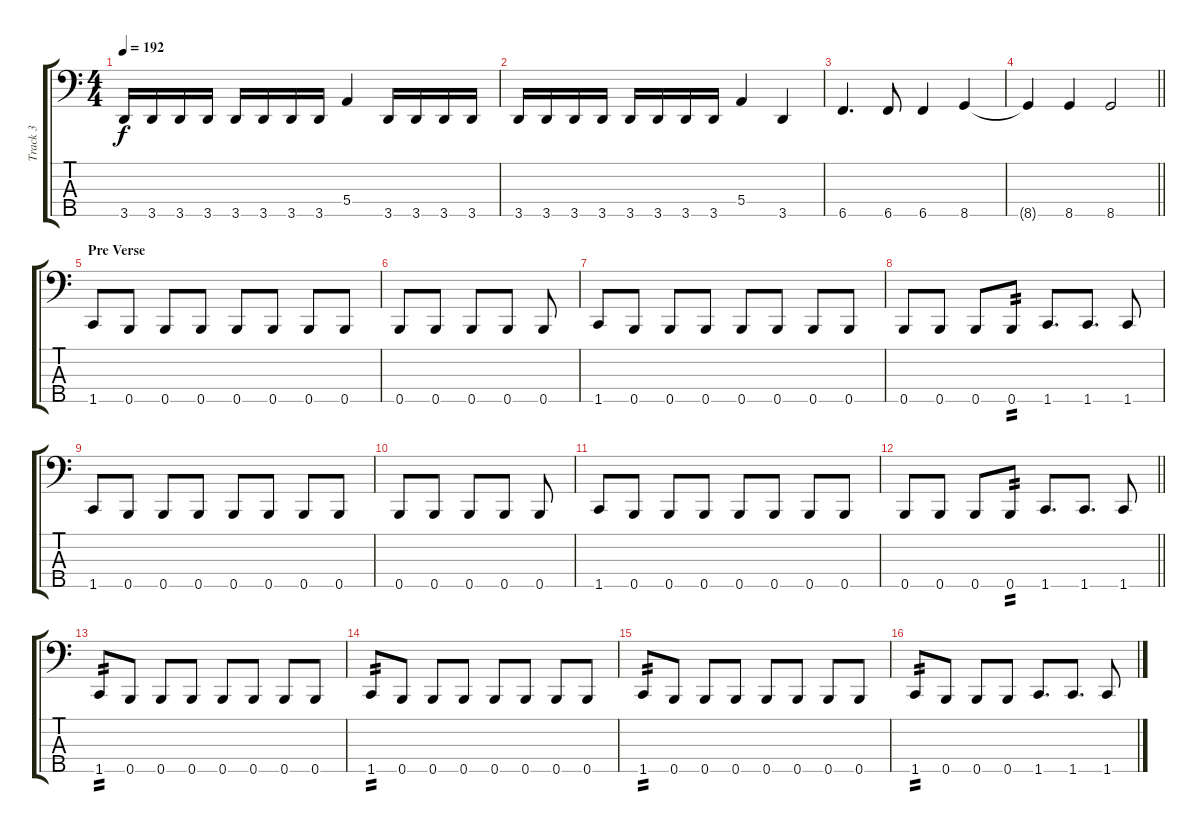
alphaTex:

\track ("Track 3" "Track 3") {instrument electricbassfinger}
\staff {score tabs}
\tuning (G2 D2 A1 E1 B0) {hide}
\ts (4 4)
\tempo 192
\clef f4
\ks c
3.5.16{dy f} 3.5.16 3.5.16 3.5.16 3.5.16 3.5.16 3.5.16 3.5.16 5.4.4 3.5.16 3.5.16 3.5.16 3.5.16 |
3.5.16 3.5.16 3.5.16 3.5.16 3.5.16 3.5.16 3.5.16 3.5.16 5.4.4 3.5.4 |
6.5.4{d} 6.5.8 6.5.4 8.5.4 |
\barLineRight lightlight
8.5{t}.4 8.5.4 8.5.2 |
\section ("" "Pre Verse")
1.5.8 0.5.8 0.5.8 0.5.8 0.5.8 0.5.8 0.5.8 0.5.8 |
0.5.8 0.5.8 0.5.8 0.5.8 0.5.8 |
1.5.8 0.5.8 0.5.8 0.5.8 0.5.8 0.5.8 0.5.8 0.5.8 |
0.5.8 0.5.8 0.5.8 0.5.8{tp 2} 1.5.8{d} 1.5.8{d} 1.5.8 |
1.5.8 0.5.8 0.5.8 0.5.8 0.5.8 0.5.8 0.5.8 0.5.8 |
0.5.8 0.5.8 0.5.8 0.5.8 0.5.8 |
1.5.8 0.5.8 0.5.8 0.5.8 0.5.8 0.5.8 0.5.8 0.5.8 |
\barLineRight lightlight
0.5.8 0.5.8 0.5.8 0.5.8{tp 2} 1.5.8{d} 1.5.8{d} 1.5.8 |
1.5.8{tp 2} 0.5.8 0.5.8 0.5.8 0.5.8 0.5.8 0.5.8 0.5.8 |
1.5.8{tp 2} 0.5.8 0.5.8 0.5.8 0.5.8 0.5.8 0.5.8 0.5.8 |
1.5.8{tp 2} 0.5.8 0.5.8 0.5.8 0.5.8 0.5.8 0.5.8 0.5.8 |
1.5.8{tp 2} 0.5.8 0.5.8 0.5.8 1.5.8{d} 1.5.8{d} 1.5.8
